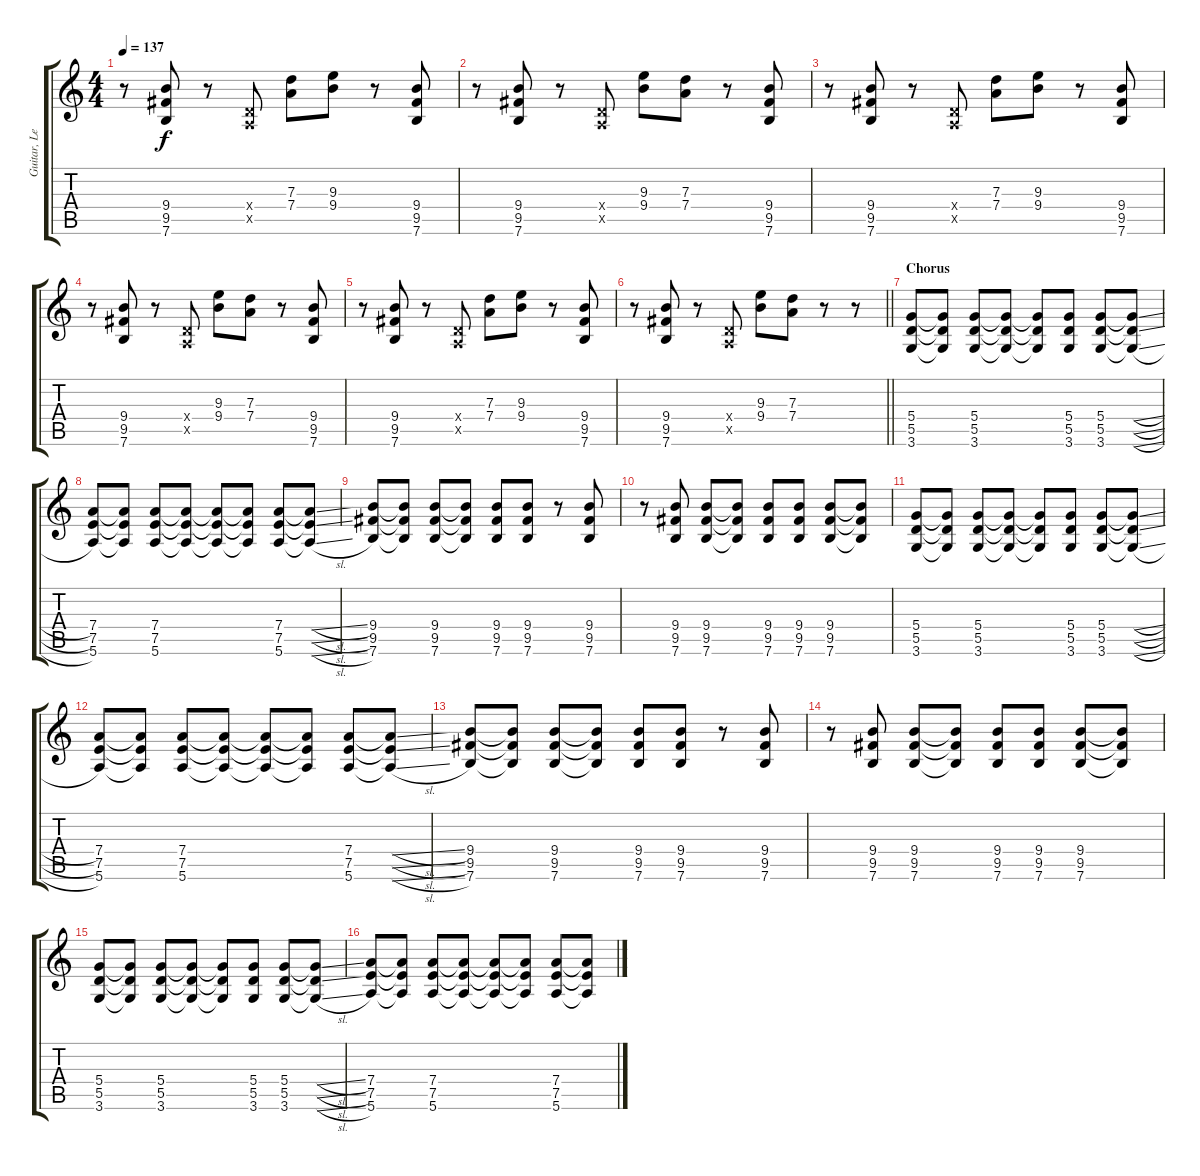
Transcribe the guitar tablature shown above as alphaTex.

\track ("Guitar, Lead" "Guitar, Le") {instrument distortionguitar}
\staff {score tabs}
\tuning (E4 B3 G3 D3 A2 E2) {hide}
\ts (4 4)
\tempo 137
\clef g2
\ks c
r.8{dy f} (9.4 9.5 7.6).8 r.8 (0.4{x} 0.5{x}).8 (7.3 7.4).8 (9.3 9.4).8 r.8 (9.4 9.5 7.6).8 |
r.8 (9.4 9.5 7.6).8 r.8 (0.4{x} 0.5{x}).8 (9.3 9.4).8 (7.3 7.4).8 r.8 (9.4 9.5 7.6).8 |
r.8 (9.4 9.5 7.6).8 r.8 (0.4{x} 0.5{x}).8 (7.3 7.4).8 (9.3 9.4).8 r.8 (9.4 9.5 7.6).8 |
r.8 (9.4 9.5 7.6).8 r.8 (0.4{x} 0.5{x}).8 (9.3 9.4).8 (7.3 7.4).8 r.8 (9.4 9.5 7.6).8 |
r.8 (9.4 9.5 7.6).8 r.8 (0.4{x} 0.5{x}).8 (7.3 7.4).8 (9.3 9.4).8 r.8 (9.4 9.5 7.6).8 |
\barLineRight lightlight
r.8 (9.4 9.5 7.6).8 r.8 (0.4{x} 0.5{x}).8 (9.3 9.4).8 (7.3 7.4).8 r.8 r.8 |
\section ("" "Chorus")
(5.4 5.5 3.6).8 (5.4{t} 5.5{t} 3.6{t}).8 (5.4 5.5 3.6).8 (5.4{t} 5.5{t} 3.6{t}).8 (5.4{t} 5.5{t} 3.6{t}).8 (5.4 5.5 3.6).8 (5.4 5.5 3.6).8 (5.4{sl t} 5.5{sl t} 3.6{sl t}).8 |
(7.4 7.5 5.6).8 (7.4{t} 7.5{t} 5.6{t}).8 (7.4 7.5 5.6).8 (7.4{t} 7.5{t} 5.6{t}).8 (7.4{t} 7.5{t} 5.6{t}).8 (7.4{t} 7.5{t} 5.6{t}).8 (7.4 7.5 5.6).8 (7.4{sl t} 7.5{sl t} 5.6{sl t}).8 |
(9.4 9.5 7.6).8 (9.4{t} 9.5{t} 7.6{t}).8 (9.4 9.5 7.6).8 (9.4{t} 9.5{t} 7.6{t}).8 (9.4 9.5 7.6).8 (9.4 9.5 7.6).8 r.8 (9.4 9.5 7.6).8 |
r.8 (9.4 9.5 7.6).8 (9.4 9.5 7.6).8 (9.4{t} 9.5{t} 7.6{t}).8 (9.4 9.5 7.6).8 (9.4 9.5 7.6).8 (9.4 9.5 7.6).8 (9.4{t} 9.5{t} 7.6{t}).8 |
(5.4 5.5 3.6).8 (5.4{t} 5.5{t} 3.6{t}).8 (5.4 5.5 3.6).8 (5.4{t} 5.5{t} 3.6{t}).8 (5.4{t} 5.5{t} 3.6{t}).8 (5.4 5.5 3.6).8 (5.4 5.5 3.6).8 (5.4{sl t} 5.5{sl t} 3.6{sl t}).8 |
(7.4 7.5 5.6).8 (7.4{t} 7.5{t} 5.6{t}).8 (7.4 7.5 5.6).8 (7.4{t} 7.5{t} 5.6{t}).8 (7.4{t} 7.5{t} 5.6{t}).8 (7.4{t} 7.5{t} 5.6{t}).8 (7.4 7.5 5.6).8 (7.4{sl t} 7.5{sl t} 5.6{sl t}).8 |
(9.4 9.5 7.6).8 (9.4{t} 9.5{t} 7.6{t}).8 (9.4 9.5 7.6).8 (9.4{t} 9.5{t} 7.6{t}).8 (9.4 9.5 7.6).8 (9.4 9.5 7.6).8 r.8 (9.4 9.5 7.6).8 |
r.8 (9.4 9.5 7.6).8 (9.4 9.5 7.6).8 (9.4{t} 9.5{t} 7.6{t}).8 (9.4 9.5 7.6).8 (9.4 9.5 7.6).8 (9.4 9.5 7.6).8 (9.4{t} 9.5{t} 7.6{t}).8 |
(5.4 5.5 3.6).8 (5.4{t} 5.5{t} 3.6{t}).8 (5.4 5.5 3.6).8 (5.4{t} 5.5{t} 3.6{t}).8 (5.4{t} 5.5{t} 3.6{t}).8 (5.4 5.5 3.6).8 (5.4 5.5 3.6).8 (5.4{sl t} 5.5{sl t} 3.6{sl t}).8 |
(7.4 7.5 5.6).8 (7.4{t} 7.5{t} 5.6{t}).8 (7.4 7.5 5.6).8 (7.4{t} 7.5{t} 5.6{t}).8 (7.4{t} 7.5{t} 5.6{t}).8 (7.4{t} 7.5{t} 5.6{t}).8 (7.4 7.5 5.6).8 (7.4{sl t} 7.5{sl t} 5.6{sl t}).8
